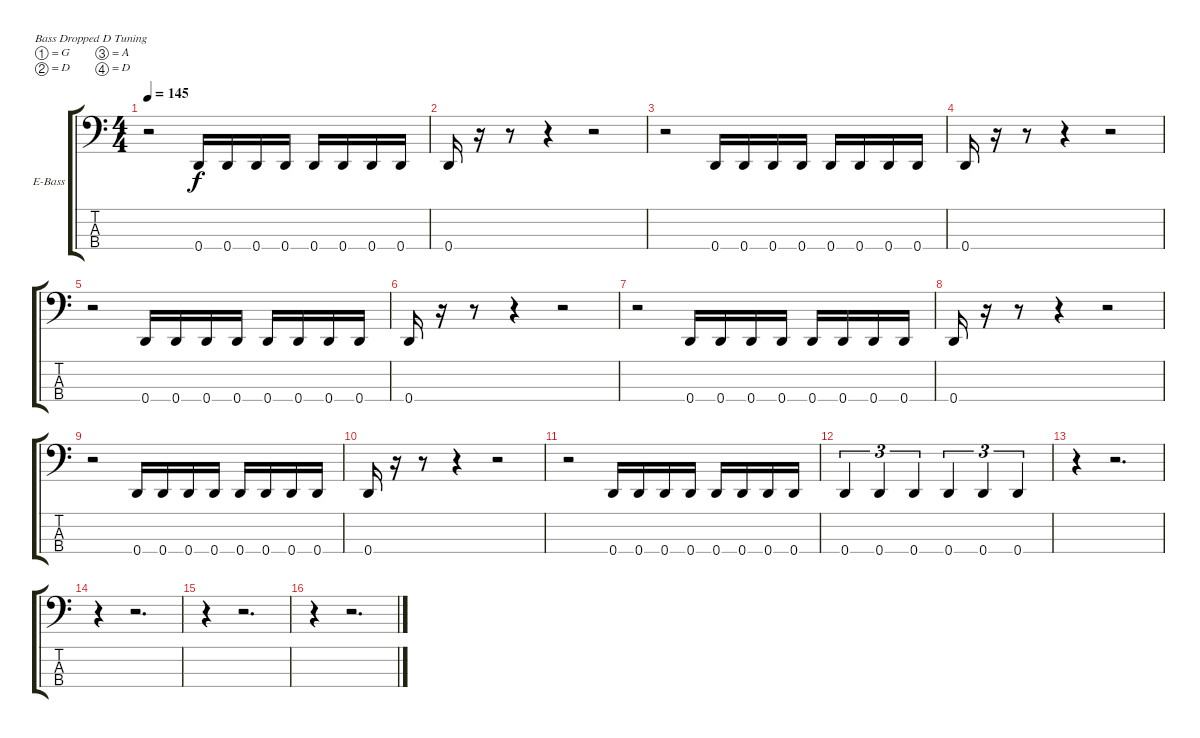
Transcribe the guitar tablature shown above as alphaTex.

\bracketExtendMode groupsimilarinstruments
\firstSystemTrackNameOrientation horizontal
\otherSystemsTrackNameOrientation horizontal
\track ("Spur 3" "E-Bass") {instrument electricbassfinger}
\staff {score tabs}
\tuning (G2 D2 A1 D1)
\ts (4 4)
\tempo 145
\clef f4
\ks c
r.2{dy f} 0.4.16 0.4.16 0.4.16 0.4.16 0.4.16 0.4.16 0.4.16 0.4.16 |
0.4.16 r.16 r.8 r.4 r.2 |
r.2 0.4.16 0.4.16 0.4.16 0.4.16 0.4.16 0.4.16 0.4.16 0.4.16 |
0.4.16 r.16 r.8 r.4 r.2 |
r.2 0.4.16 0.4.16 0.4.16 0.4.16 0.4.16 0.4.16 0.4.16 0.4.16 |
0.4.16 r.16 r.8 r.4 r.2 |
r.2 0.4.16 0.4.16 0.4.16 0.4.16 0.4.16 0.4.16 0.4.16 0.4.16 |
0.4.16 r.16 r.8 r.4 r.2 |
r.2 0.4.16 0.4.16 0.4.16 0.4.16 0.4.16 0.4.16 0.4.16 0.4.16 |
0.4.16 r.16 r.8 r.4 r.2 |
r.2 0.4.16 0.4.16 0.4.16 0.4.16 0.4.16 0.4.16 0.4.16 0.4.16 |
0.4.4{tu (3 2)} 0.4.4{tu (3 2)} 0.4.4{tu (3 2)} 0.4.4{tu (3 2)} 0.4.4{tu (3 2)} 0.4.4{tu (3 2)} |
r.4 r.2{d} |
r.4 r.2{d} |
r.4 r.2{d} |
r.4 r.2{d}
